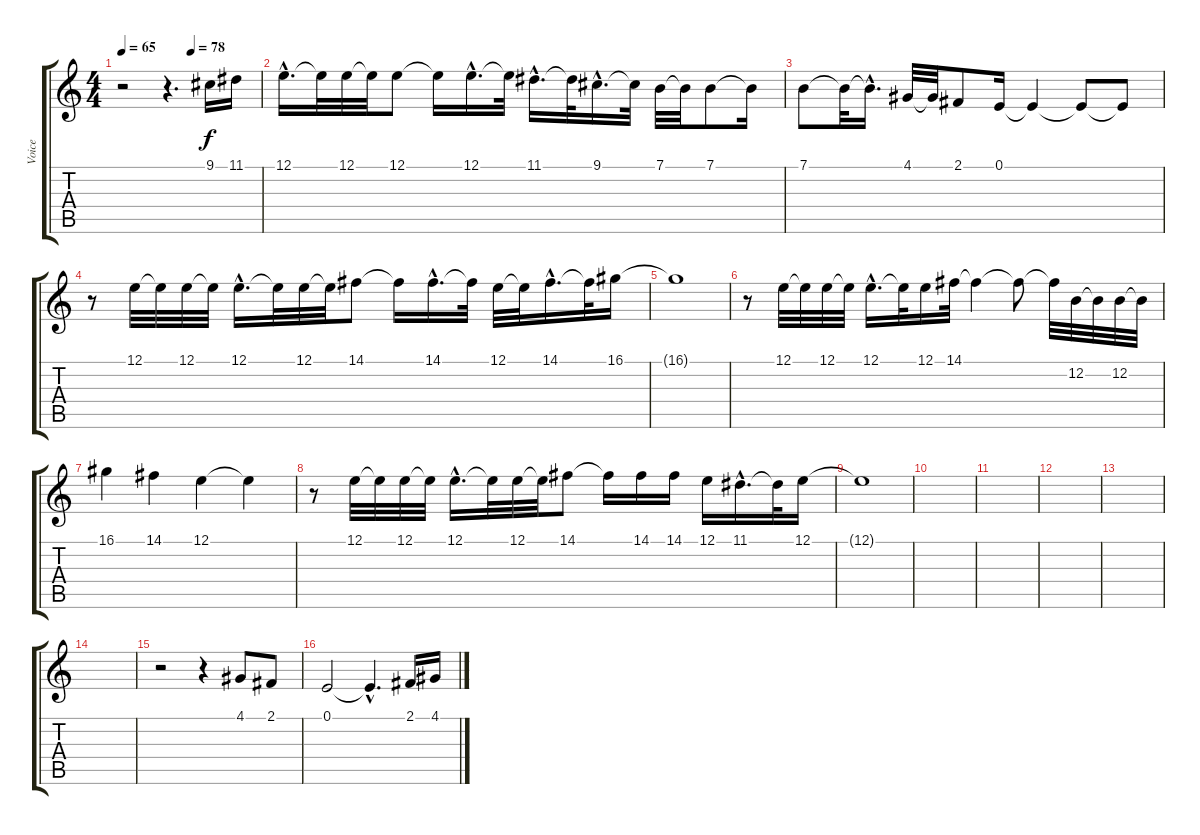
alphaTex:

\track ("Voice" "Voice") {instrument voiceoohs}
\staff {score tabs}
\tuning (E4 B3 G3 D3 A2 E2) {hide}
\ts (4 4)
\tempo 65
\tempo (78 0.5)
\clef g2
\ks c
r.2{dy f} r.4{d} 9.1.16 11.1.16 |
12.1{hac}.16{d} 12.1{t}.32 12.1.32 12.1{t}.32 12.1.8 12.1{t}.16 12.1{hac}.16{d} 12.1{t}.32 11.1{hac}.16{d} 11.1{t}.32 9.1{hac}.16{d} 9.1{t}.32 7.1.32 7.1{t}.32 7.1.8 7.1{t}.16 |
7.1.8 7.1{t}.32 7.1{hac t}.16{d} 4.1.32 4.1{t}.32 2.1.8 0.1.16 0.1{t}.4 0.1{t}.8 0.1{t}.8 |
r.8 12.1.32 12.1{t}.32 12.1.32 12.1{t}.32 12.1{hac}.16{d} 12.1{t}.32 12.1.32 12.1{t}.32 14.1.8 14.1{t}.16 14.1{hac}.16{d} 14.1{t}.32 12.1.32 12.1{t}.32 14.1{hac}.16{d} 14.1{t}.32 16.1.16 |
16.1{t}.1 |
r.8 12.1.32 12.1{t}.32 12.1.32 12.1{t}.32 12.1{hac}.16{d} 12.1{t}.32 12.1.16 14.1.32 14.1{t}.4 14.1{t}.8 14.1{t}.32 12.2.32 12.2{t}.32 12.2.32 12.2{t}.32 |
16.1.4 14.1.4 12.1.4 12.1{t}.4 |
r.8 12.1.32 12.1{t}.32 12.1.32 12.1{t}.32 12.1{hac}.16{d} 12.1{t}.32 12.1.32 12.1{t}.32 14.1.8 14.1{t}.16 14.1.16 14.1.16 12.1.16 11.1{hac}.16{d} 11.1{t}.32 12.1.16 |
12.1{t}.1 |
|
|
|
|
|
r.2 r.4 4.1.8 2.1.8 |
0.1.2 0.1{hac t}.4{d} 2.1.16 4.1.16
